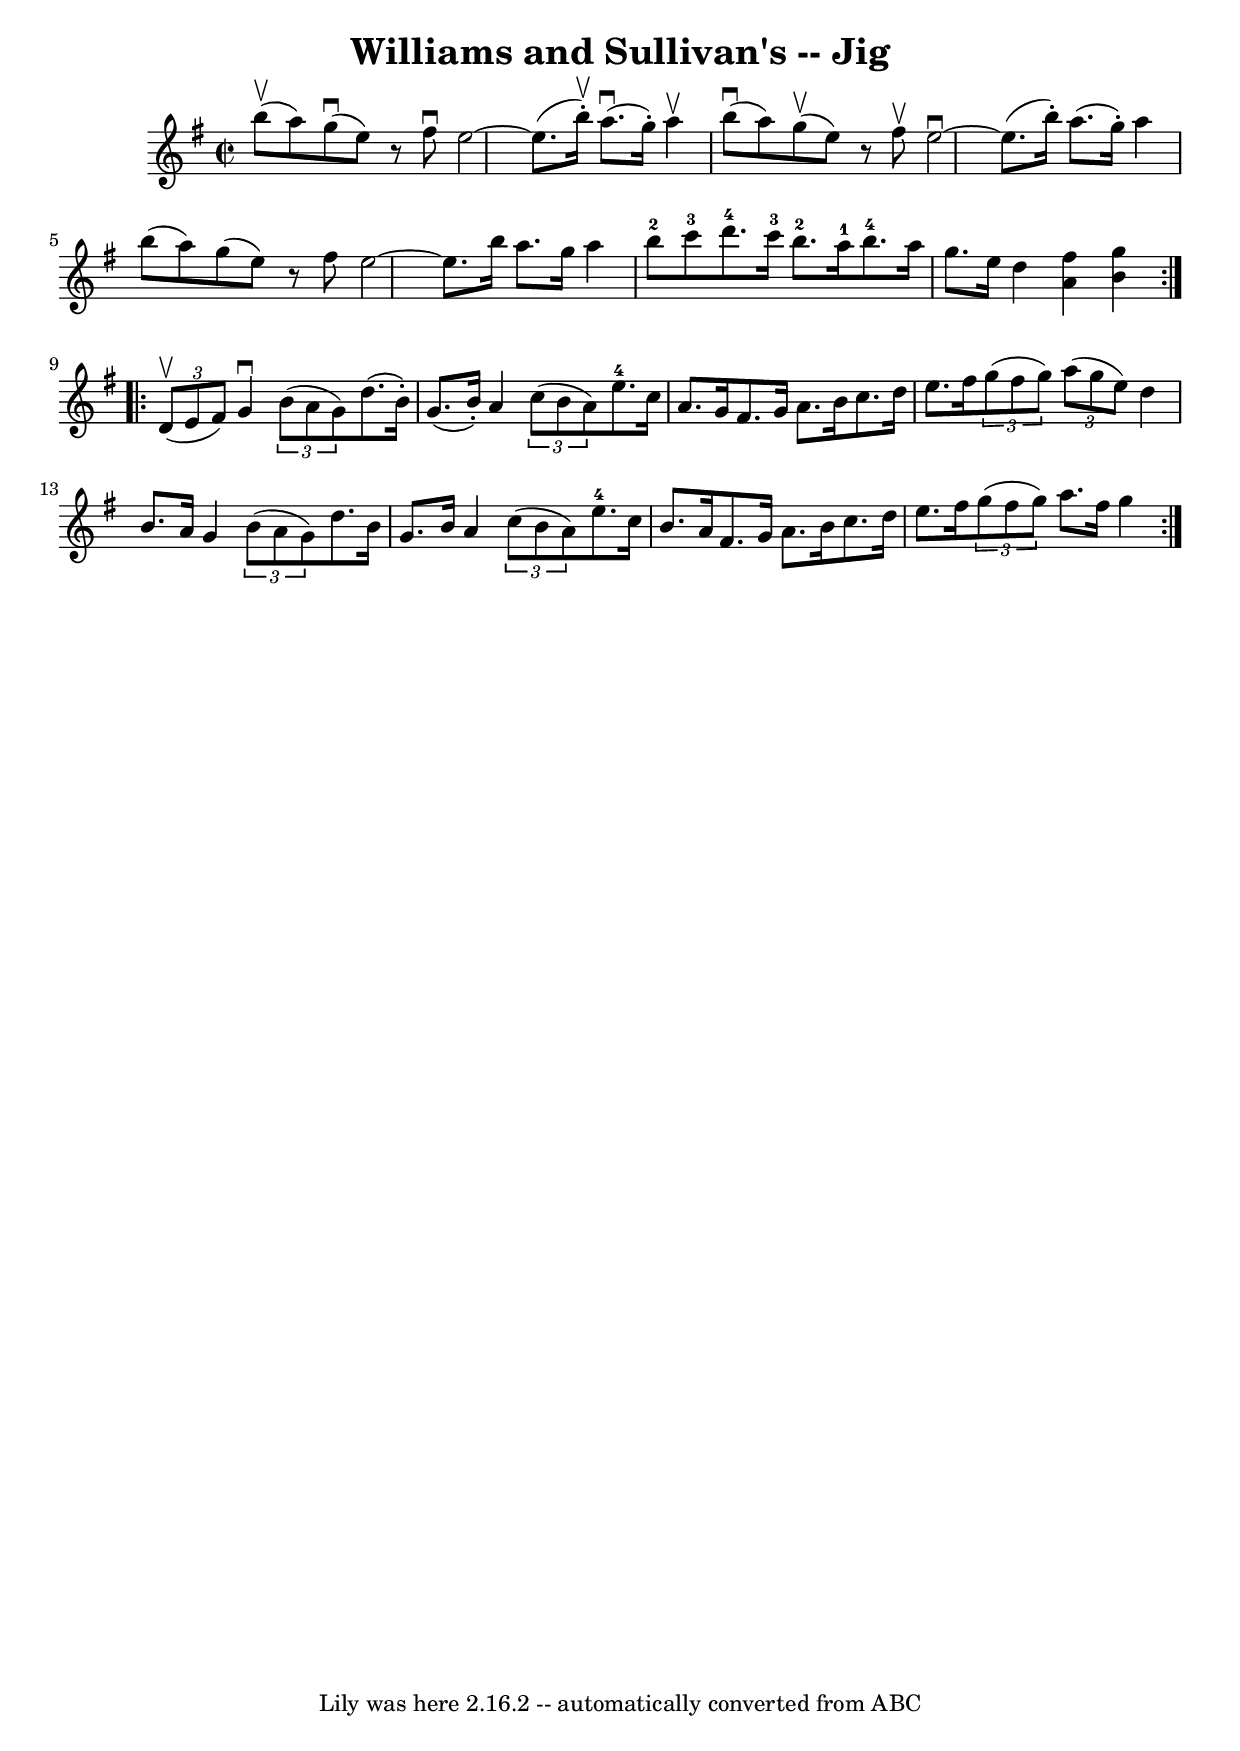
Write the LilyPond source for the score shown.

\version "2.16.2"
\include "Mammoth.ily"
\header {
  %% book = "Ryan's Mammoth Collection"
 crossRefNumber = "1"
 footnotes = "\\\\118 667"
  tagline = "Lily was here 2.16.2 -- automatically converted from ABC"
  title = "Williams and Sullivan's -- Jig"

}
voicedefault =  {



  \repeat volta 2 {

    \override Staff.TimeSignature #'style = #'C
    \time 2/2 
    \key g \major b''8^\upbow(a''8)  |
 g''8^\downbow(e''8)   r8 fis''8^\downbow e''2   ~    |
 e''8. ( b''16^\upbow-.) a''8. (^\downbow g''16-.) a''4^\upbow b''8^\downbow(a''8)    |
 g''8^\upbow(e''8)   r8 fis''8^\upbow e''2^\downbow  ~     |
 e''8. (b''16-.) a''8. (g''16-.) a''4 b''8 (a''8)   |
 g''8 (e''8)   r8 fis''8 e''2   ~     |
 e''8. b''16 a''8. g''16 a''4 b''8-2 c'''8-3    |
 d'''8.-4 c'''16-3 b''8.-2 a''16-1 b''8.-4 a''16 g''8. e''16     |
 d''4  << a'4 fis''4 
	   >> << b'4 g''4   >> 
  }     
  \repeat volta 2 {
    \times 2/3 { d'8 
		^\upbow(e'8 fis'8)  	       }  |
 g'4^\downbow   \times 2/3 { b'8 (
				a'8 g'8)  			      } d''8. (b'16-.) g'8. (b'16-.)    |
    
 a'4    \times 2/3 { c''8 (b'8 a'8) 
		      } e''8.-4 c''16 a'8. g'16     |
 fis'8. g'16 a'8. b'16 c''8. d''16 e''8. fis''16     |
    \times 2/3 { g''8 (fis''8 g''8) 
	       }   
    \times 2/3 { a''8 (g''8 e''8)  	       } d''4 b'8. a'16     |
    
 g'4    \times 2/3 { b'8 (a'8 g'8) 
		      } d''8. b'16 g'8. b'16     |
 a'4    \times 2/3 { c''8 (b'8 a'8)  		      } e''8.-4 c''16 b'8. a'16     |
 fis'8. g'16 a'8. b'16 c''8. d''16 e''8. fis''16     |
    \times 2/3 { g''8 (fis''8 
		 g''8) 
	       } a''8. fis''16 g''4  
  }   

}

\score{
  <<

    \context Staff="default"
    {
      \voicedefault 
      
    }

  >>
  \layout {
    
  }
  \midi {
  }

}
